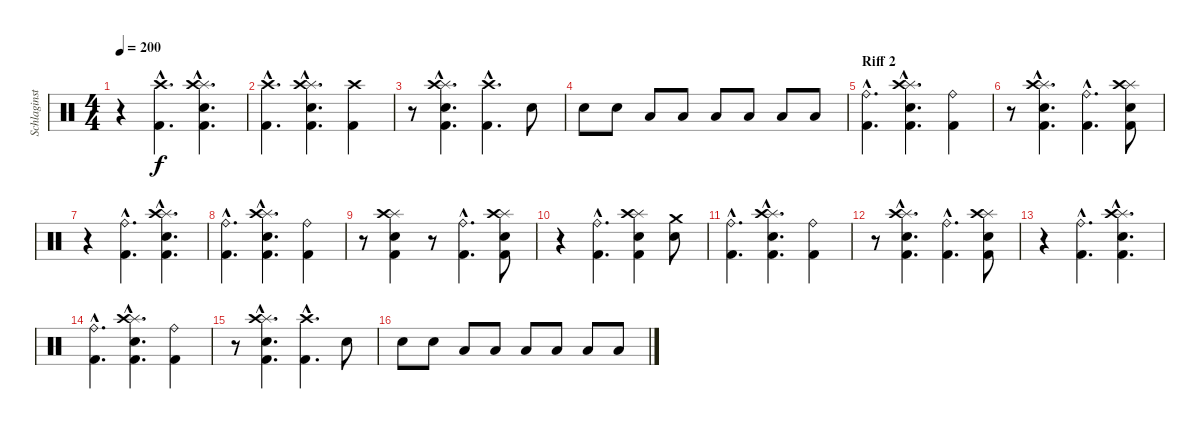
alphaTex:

\track ("Schlaginstrumente - Auswahl" "Schlaginst") {instrument percussion}
\staff {score}
\articulation defaults
\ts (4 4)
\tempo 200
\clef neutral
\ks c
r.4{dy f} ("Crash high (hit)"{hac} "Kick (hit) 2"{hac}).4{d} ("Splash (hit)"{hac} "Crash high (hit)"{hac} "Electric Snare (hit)"{hac} "Kick (hit) 2"{hac}).4{d} |
("Crash high (hit)"{hac} "Kick (hit) 2"{hac}).4{d} ("Splash (hit)"{hac} "Crash high (hit)"{hac} "Electric Snare (hit)"{hac} "Kick (hit) 2"{hac}).4{d} ("Crash high (hit)" "Kick (hit) 2").4 |
r.8 ("Splash (hit)"{hac} "Crash high (hit)"{hac} "Electric Snare (hit)"{hac} "Kick (hit) 2"{hac}).4{d} ("Crash high (hit)"{hac} "Kick (hit) 2"{hac}).4{d} "Snare (hit) 2".8 |
"Snare (hit) 2".8 "Snare (hit) 2".8 "Low Tom (hit)".8 "Low Tom (hit)".8 "Low Tom (hit)".8 "Low Floor Tom (hit)".8 "Low Floor Tom (hit)".8 "Low Floor Tom (hit)".8 |
\section ("" "Riff 2")
("Ride (bell)"{hac} "Kick (hit) 2"{hac}).4{d} ("Splash (hit)"{hac} "Crash high (hit)"{hac} "Electric Snare (hit)"{hac} "Kick (hit) 2"{hac}).4{d} ("Ride (bell)" "Kick (hit) 2").4 |
r.8 ("Splash (hit)"{hac} "Crash high (hit)"{hac} "Electric Snare (hit)"{hac} "Kick (hit) 2"{hac}).4{d} ("Ride (bell)"{hac} "Kick (hit) 2"{hac}).4{d} ("Splash (hit)" "Crash high (hit)" "Electric Snare (hit)" "Kick (hit) 2").8 |
r.4 ("Ride (bell)"{hac} "Kick (hit) 2"{hac}).4{d} ("Splash (hit)"{hac} "Crash high (hit)"{hac} "Electric Snare (hit)"{hac} "Kick (hit) 2"{hac}).4{d} |
("Ride (bell)"{hac} "Kick (hit) 2"{hac}).4{d} ("Splash (hit)"{hac} "Crash high (hit)"{hac} "Electric Snare (hit)"{hac} "Kick (hit) 2"{hac}).4{d} ("Ride (bell)" "Kick (hit) 2").4 |
r.8 ("Splash (hit)" "Crash high (hit)" "Electric Snare (hit)" "Kick (hit) 2").4 r.8 ("Ride (bell)"{hac} "Kick (hit) 2"{hac}).4{d} ("Splash (hit)" "Crash high (hit)" "Electric Snare (hit)" "Kick (hit) 2").8 |
r.4 ("Ride (bell)"{hac} "Kick (hit) 2"{hac}).4{d} ("Splash (hit)" "Crash high (hit)" "Electric Snare (hit)" "Kick (hit) 2").4 ("Crash medium (hit)" "Electric Snare (hit)").8 |
("Ride (bell)"{hac} "Kick (hit) 2"{hac}).4{d} ("Splash (hit)"{hac} "Crash high (hit)"{hac} "Electric Snare (hit)"{hac} "Kick (hit) 2"{hac}).4{d} ("Ride (bell)" "Kick (hit) 2").4 |
r.8 ("Splash (hit)"{hac} "Crash high (hit)"{hac} "Electric Snare (hit)"{hac} "Kick (hit) 2"{hac}).4{d} ("Ride (bell)"{hac} "Kick (hit) 2"{hac}).4{d} ("Splash (hit)" "Crash high (hit)" "Electric Snare (hit)" "Kick (hit) 2").8 |
r.4 ("Ride (bell)"{hac} "Kick (hit) 2"{hac}).4{d} ("Splash (hit)"{hac} "Crash high (hit)"{hac} "Electric Snare (hit)"{hac} "Kick (hit) 2"{hac}).4{d} |
("Ride (bell)"{hac} "Kick (hit) 2"{hac}).4{d} ("Splash (hit)"{hac} "Crash high (hit)"{hac} "Electric Snare (hit)"{hac} "Kick (hit) 2"{hac}).4{d} ("Ride (bell)" "Kick (hit) 2").4 |
r.8 ("Splash (hit)"{hac} "Crash high (hit)"{hac} "Electric Snare (hit)"{hac} "Kick (hit) 2"{hac}).4{d} ("Crash high (hit)"{hac} "Kick (hit) 2"{hac}).4{d} "Snare (hit) 2".8 |
"Snare (hit) 2".8 "Snare (hit) 2".8 "Low Tom (hit)".8 "Low Tom (hit)".8 "Low Tom (hit)".8 "Low Floor Tom (hit)".8 "Low Floor Tom (hit)".8 "Low Floor Tom (hit)".8
